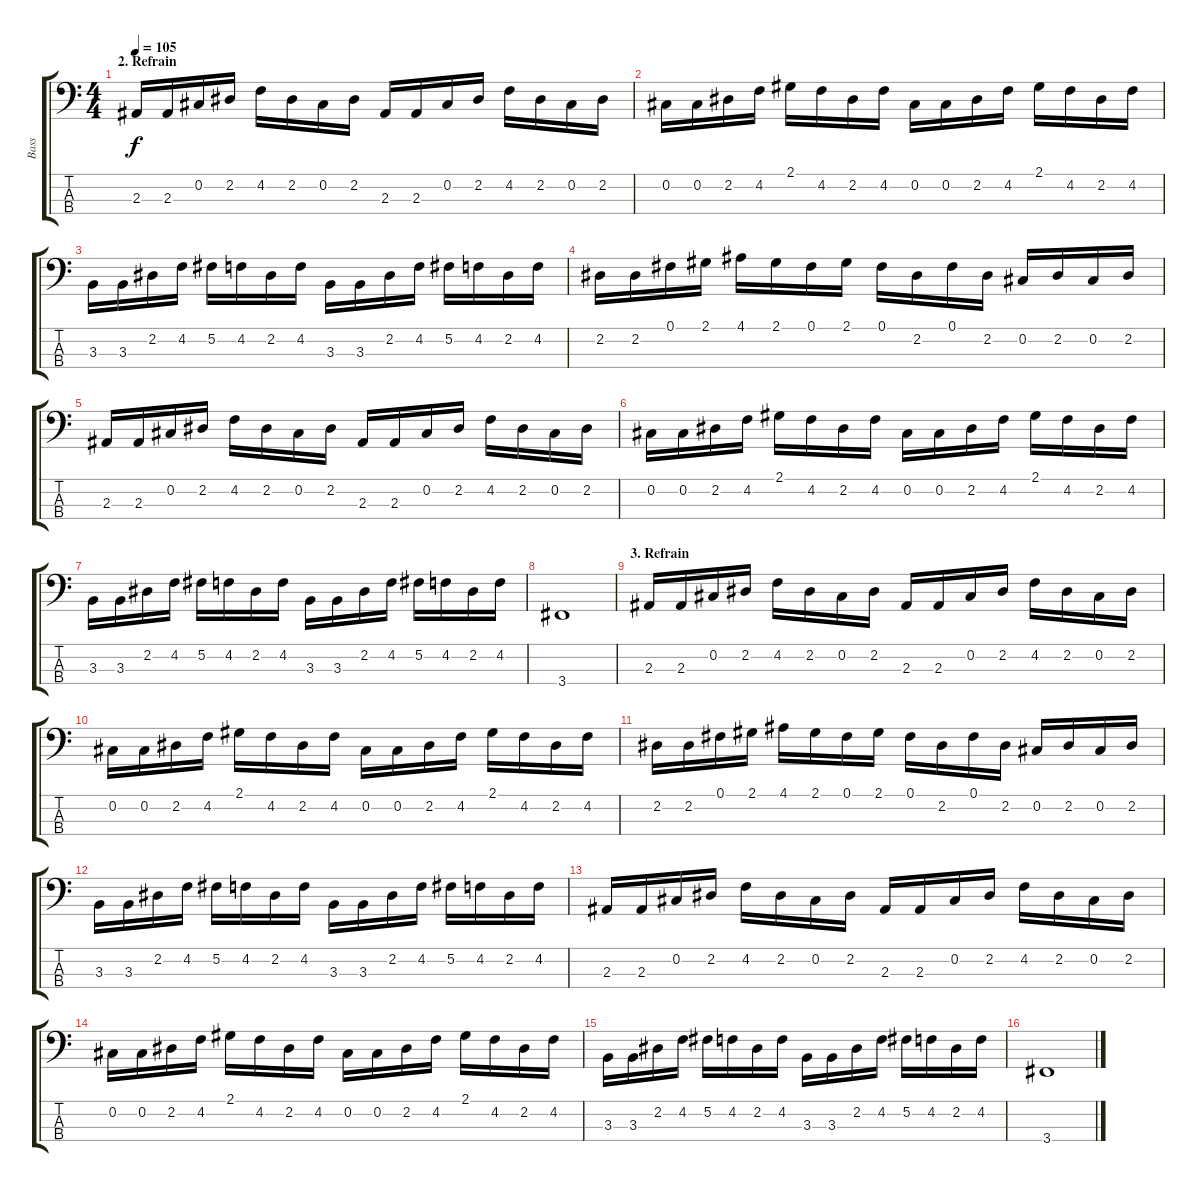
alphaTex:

\track ("Bass" "Bass") {instrument electricbasspick}
\staff {score tabs}
\tuning (Gb2 Db2 Ab1 Eb1) {hide}
\ts (4 4)
\section ("" "2. Refrain")
\tempo 105
\clef f4
\ks c
2.3.16{dy f} 2.3.16 0.2.16 2.2.16 4.2.16 2.2.16 0.2.16 2.2.16 2.3.16 2.3.16 0.2.16 2.2.16 4.2.16 2.2.16 0.2.16 2.2.16 |
0.2.16 0.2.16 2.2.16 4.2.16 2.1.16 4.2.16 2.2.16 4.2.16 0.2.16 0.2.16 2.2.16 4.2.16 2.1.16 4.2.16 2.2.16 4.2.16 |
3.3.16 3.3.16 2.2.16 4.2.16 5.2.16 4.2.16 2.2.16 4.2.16 3.3.16 3.3.16 2.2.16 4.2.16 5.2.16 4.2.16 2.2.16 4.2.16 |
2.2.16 2.2.16 0.1.16 2.1.16 4.1.16 2.1.16 0.1.16 2.1.16 0.1.16 2.2.16 0.1.16 2.2.16 0.2.16 2.2.16 0.2.16 2.2.16 |
2.3.16 2.3.16 0.2.16 2.2.16 4.2.16 2.2.16 0.2.16 2.2.16 2.3.16 2.3.16 0.2.16 2.2.16 4.2.16 2.2.16 0.2.16 2.2.16 |
0.2.16 0.2.16 2.2.16 4.2.16 2.1.16 4.2.16 2.2.16 4.2.16 0.2.16 0.2.16 2.2.16 4.2.16 2.1.16 4.2.16 2.2.16 4.2.16 |
3.3.16 3.3.16 2.2.16 4.2.16 5.2.16 4.2.16 2.2.16 4.2.16 3.3.16 3.3.16 2.2.16 4.2.16 5.2.16 4.2.16 2.2.16 4.2.16 |
3.4.1 |
\section ("" "3. Refrain")
2.3.16 2.3.16 0.2.16 2.2.16 4.2.16 2.2.16 0.2.16 2.2.16 2.3.16 2.3.16 0.2.16 2.2.16 4.2.16 2.2.16 0.2.16 2.2.16 |
0.2.16 0.2.16 2.2.16 4.2.16 2.1.16 4.2.16 2.2.16 4.2.16 0.2.16 0.2.16 2.2.16 4.2.16 2.1.16 4.2.16 2.2.16 4.2.16 |
2.2.16 2.2.16 0.1.16 2.1.16 4.1.16 2.1.16 0.1.16 2.1.16 0.1.16 2.2.16 0.1.16 2.2.16 0.2.16 2.2.16 0.2.16 2.2.16 |
3.3.16 3.3.16 2.2.16 4.2.16 5.2.16 4.2.16 2.2.16 4.2.16 3.3.16 3.3.16 2.2.16 4.2.16 5.2.16 4.2.16 2.2.16 4.2.16 |
2.3.16 2.3.16 0.2.16 2.2.16 4.2.16 2.2.16 0.2.16 2.2.16 2.3.16 2.3.16 0.2.16 2.2.16 4.2.16 2.2.16 0.2.16 2.2.16 |
0.2.16 0.2.16 2.2.16 4.2.16 2.1.16 4.2.16 2.2.16 4.2.16 0.2.16 0.2.16 2.2.16 4.2.16 2.1.16 4.2.16 2.2.16 4.2.16 |
3.3.16 3.3.16 2.2.16 4.2.16 5.2.16 4.2.16 2.2.16 4.2.16 3.3.16 3.3.16 2.2.16 4.2.16 5.2.16 4.2.16 2.2.16 4.2.16 |
3.4.1
